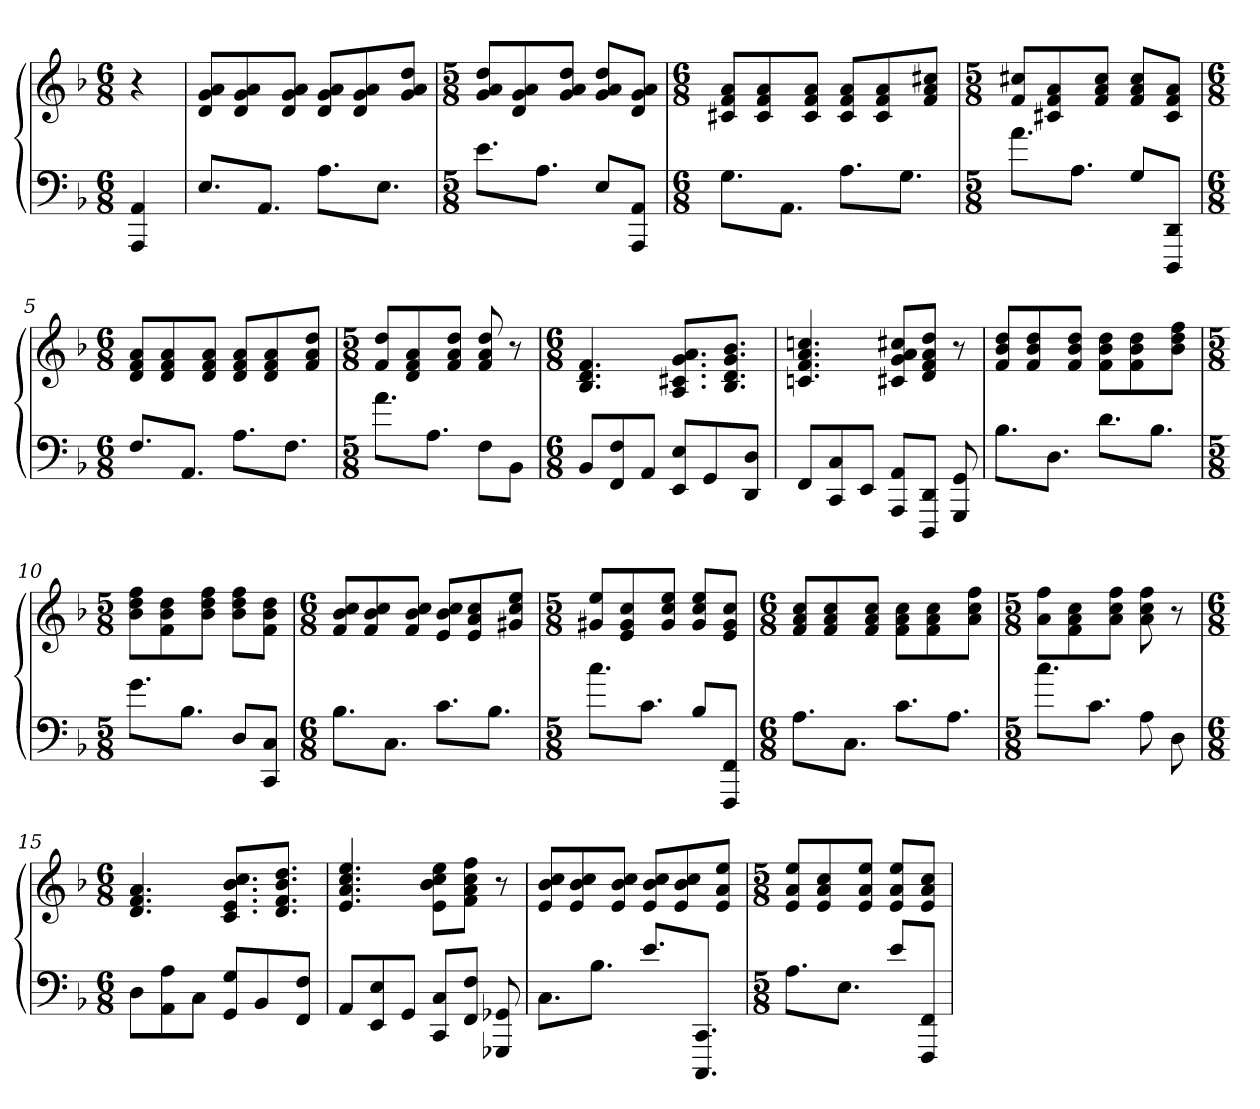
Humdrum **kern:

**kern	**kern
*part1	*part1
*staff2	*staff1
*clefF4	*clefG2
*k[b-]	*k[b-]
*d:	*d:
*M6/8	*M6/8
=	=
4AAA 4AA	4r
=1	=1
8.EL	8d 8g 8aL
.	8d 8g 8a
8.AAJ	.
.	8d 8g 8aJ
8.AL	8d 8g 8aL
.	8d 8g 8a
8.EJ	.
.	8g 8a 8ddJ
=2	=2
*M5/8	*M5/8
8.eL	8g 8a 8ddL
.	8d 8g 8a
8.AJ	.
.	8g 8a 8ddJ
8EL	8g 8a 8ddL
8AAA 8AAJ	8d 8g 8aJ
=3	=3
*M6/8	*M6/8
8.GL	8c#X 8f 8aL
.	8c# 8f 8a
8.AAJ	.
.	8c# 8f 8aJ
8.AL	8c# 8f 8aL
.	8c# 8f 8a
8.GJ	.
.	8f 8a 8cc#XJ
=4	=4
*M5/8	*M5/8
8.aL	8f 8cc#XL
.	8c#X 8f 8a
8.AJ	.
.	8f 8a 8cc#J
8GL	8f 8a 8cc#L
8DDD 8DDJ	8c# 8f 8aJ
=5	=5
*M6/8	*M6/8
8.FL	8d 8f 8aL
.	8d 8f 8a
8.AAJ	.
.	8d 8f 8aJ
8.AL	8d 8f 8aL
.	8d 8f 8a
8.FJ	.
.	8f 8a 8ddJ
=6	=6
*M5/8	*M5/8
8.aL	8f 8ddL
.	8d 8f 8a
8.AJ	.
.	8f 8a 8ddJ
8FL	8f 8a 8dd
8BB-J	8r
=7	=7
*M6/8	*M6/8
8BB-L	4.B- 4.d 4.f
8FF 8F	.
8AAJ	.
8EE 8EL	8.A 8.c#X 8.g 8.aL
8GG	.
.	8.B- 8.d 8.g 8.b-J
8DD 8DJ	.
=8	=8
8FFL	4.cn 4.f 4.a 4.ccn
8CC 8C	.
8EEJ	.
8AAA 8AAL	8c#X 8g 8a 8cc#XL
8DDD 8DDJ	8d 8f 8a 8ddJ
8GGG 8GG	8r
=9	=9
8.B-L	8f 8b- 8ddL
.	8f 8b- 8dd
8.DJ	.
.	8f 8b- 8ddJ
8.dL	8f 8b- 8ddL
.	8f 8b- 8dd
8.B-J	.
.	8b- 8dd 8ffJ
=10	=10
*M5/8	*M5/8
8.gL	8b- 8dd 8ffL
.	8f 8b- 8dd
8.B-J	.
.	8b- 8dd 8ffJ
8DL	8b- 8dd 8ffL
8CC 8CJ	8f 8b- 8ddJ
=11	=11
*M6/8	*M6/8
8.B-L	8f 8b- 8ccL
.	8f 8b- 8cc
8.CJ	.
.	8f 8b- 8ccJ
8.cL	8e 8b- 8ccL
.	8e 8a 8cc
8.B-J	.
.	8g#X 8cc 8eeJ
=12	=12
*M5/8	*M5/8
8.ccL	8g#X 8eeL
.	8e 8g# 8cc
8.cJ	.
.	8g# 8cc 8eeJ
8B-L	8g# 8cc 8eeL
8FFF 8FFJ	8e 8g# 8ccJ
=13	=13
*M6/8	*M6/8
8.AL	8f 8a 8ccL
.	8f 8a 8cc
8.CJ	.
.	8f 8a 8ccJ
8.cL	8f 8a 8ccL
.	8f 8a 8cc
8.AJ	.
.	8a 8cc 8ffJ
=14	=14
*M5/8	*M5/8
8.ccL	8a 8ffL
.	8f 8a 8cc
8.cJ	.
.	8a 8cc 8ffJ
8A	8a 8cc 8ff
8D	8r
=15	=15
*M6/8	*M6/8
8DL	4.d 4.f 4.a
8AA 8A	.
8CJ	.
8GG 8GL	8.c 8.e 8.b- 8.ccL
8BB-	.
.	8.d 8.f 8.b- 8.ddJ
8FF 8FJ	.
=16	=16
8AAL	4.e 4.a 4.cc 4.ee
8EE 8E	.
8GGJ	.
8CC 8CL	8e 8b- 8cc 8eeL
8FF 8FJ	8f 8a 8cc 8ffJ
8GGG-X 8GG-X	8r
=17	=17
8.CL	8e 8b- 8ccL
.	8e 8b- 8cc
8.B-J	.
.	8e 8b- 8ccJ
8.eL	8e 8b- 8ccL
.	8e 8b- 8cc
8.CCC 8.CCJ	.
.	8e 8a 8eeJ
=18	=18
*M5/8	*M5/8
8.AL	8e 8a 8eeL
.	8e 8a 8cc
8.EJ	.
.	8e 8a 8eeJ
8eL	8e 8a 8eeL
8FFF 8FFJ	8e 8a 8ccJ
=	=
*-	*-
